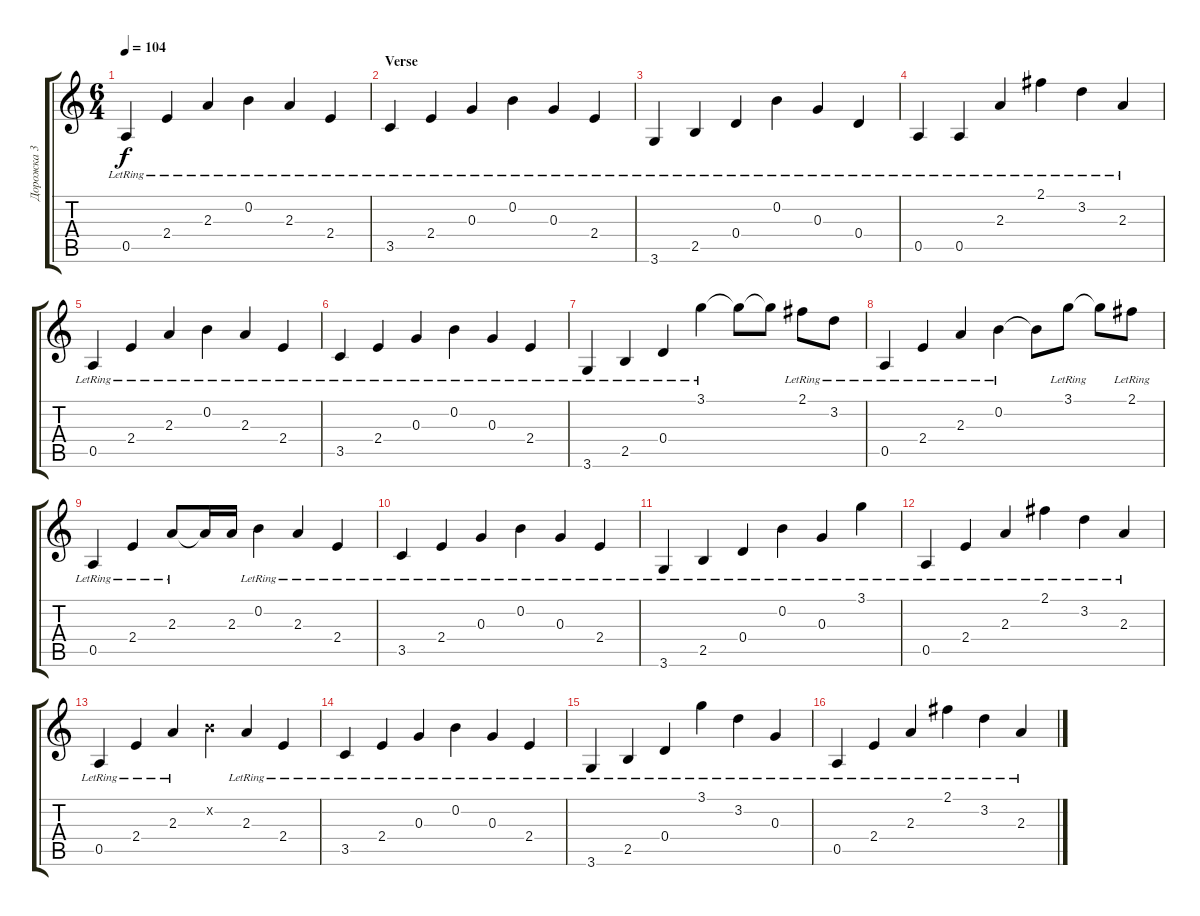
\track ("Дорожка 3" "Дорожка 3") {instrument acousticguitarnylon}
\staff {score tabs}
\tuning (E4 B3 G3 D3 A2 E2) {hide}
\ts (6 4)
\tempo 104
\clef g2
\ks c
0.5{lr}.4{dy f} 2.4{lr}.4 2.3{lr}.4 0.2{lr}.4 2.3{lr}.4 2.4{lr}.4 |
\section ("" "Verse")
3.5{lr}.4 2.4{lr}.4 0.3{lr}.4 0.2{lr}.4 0.3{lr}.4 2.4{lr}.4 |
3.6{lr}.4 2.5{lr}.4 0.4{lr}.4 0.2{lr}.4 0.3{lr}.4 0.4{lr}.4 |
0.5{lr}.4 0.5{lr}.4 2.3{lr}.4 2.1{lr}.4 3.2{lr}.4 2.3{lr}.4 |
0.5{lr}.4 2.4{lr}.4 2.3{lr}.4 0.2{lr}.4 2.3{lr}.4 2.4{lr}.4 |
3.5{lr}.4 2.4{lr}.4 0.3{lr}.4 0.2{lr}.4 0.3{lr}.4 2.4{lr}.4 |
3.6{lr}.4 2.5{lr}.4 0.4{lr}.4 3.1{lr}.4 3.1{t}.8 3.1{t}.8 2.1{lr}.8 3.2{lr}.8 |
0.5{lr}.4 2.4{lr}.4 2.3{lr}.4 0.2{lr}.4 0.2{t}.8 3.1{lr}.8 3.1{t}.8 2.1{lr}.8 |
0.5{lr}.4 2.4{lr}.4 2.3{lr}.8 2.3{t}.16 2.3.16 0.2{lr}.4 2.3{lr}.4 2.4{lr}.4 |
3.5{lr}.4 2.4{lr}.4 0.3{lr}.4 0.2{lr}.4 0.3{lr}.4 2.4{lr}.4 |
3.6{lr}.4 2.5{lr}.4 0.4{lr}.4 0.2{lr}.4 0.3{lr}.4 3.1{lr}.4 |
0.5{lr}.4 2.4{lr}.4 2.3{lr}.4 2.1{lr}.4 3.2{lr}.4 2.3{lr}.4 |
0.5{lr}.4 2.4{lr}.4 2.3{lr}.4 0.2{x}.4 2.3{lr}.4 2.4{lr}.4 |
3.5{lr}.4 2.4{lr}.4 0.3{lr}.4 0.2{lr}.4 0.3{lr}.4 2.4{lr}.4 |
3.6{lr}.4 2.5{lr}.4 0.4{lr}.4 3.1{lr}.4 3.2{lr}.4 0.3{lr}.4 |
0.5{lr}.4 2.4{lr}.4 2.3{lr}.4 2.1{lr}.4 3.2{lr}.4 2.3{lr}.4
